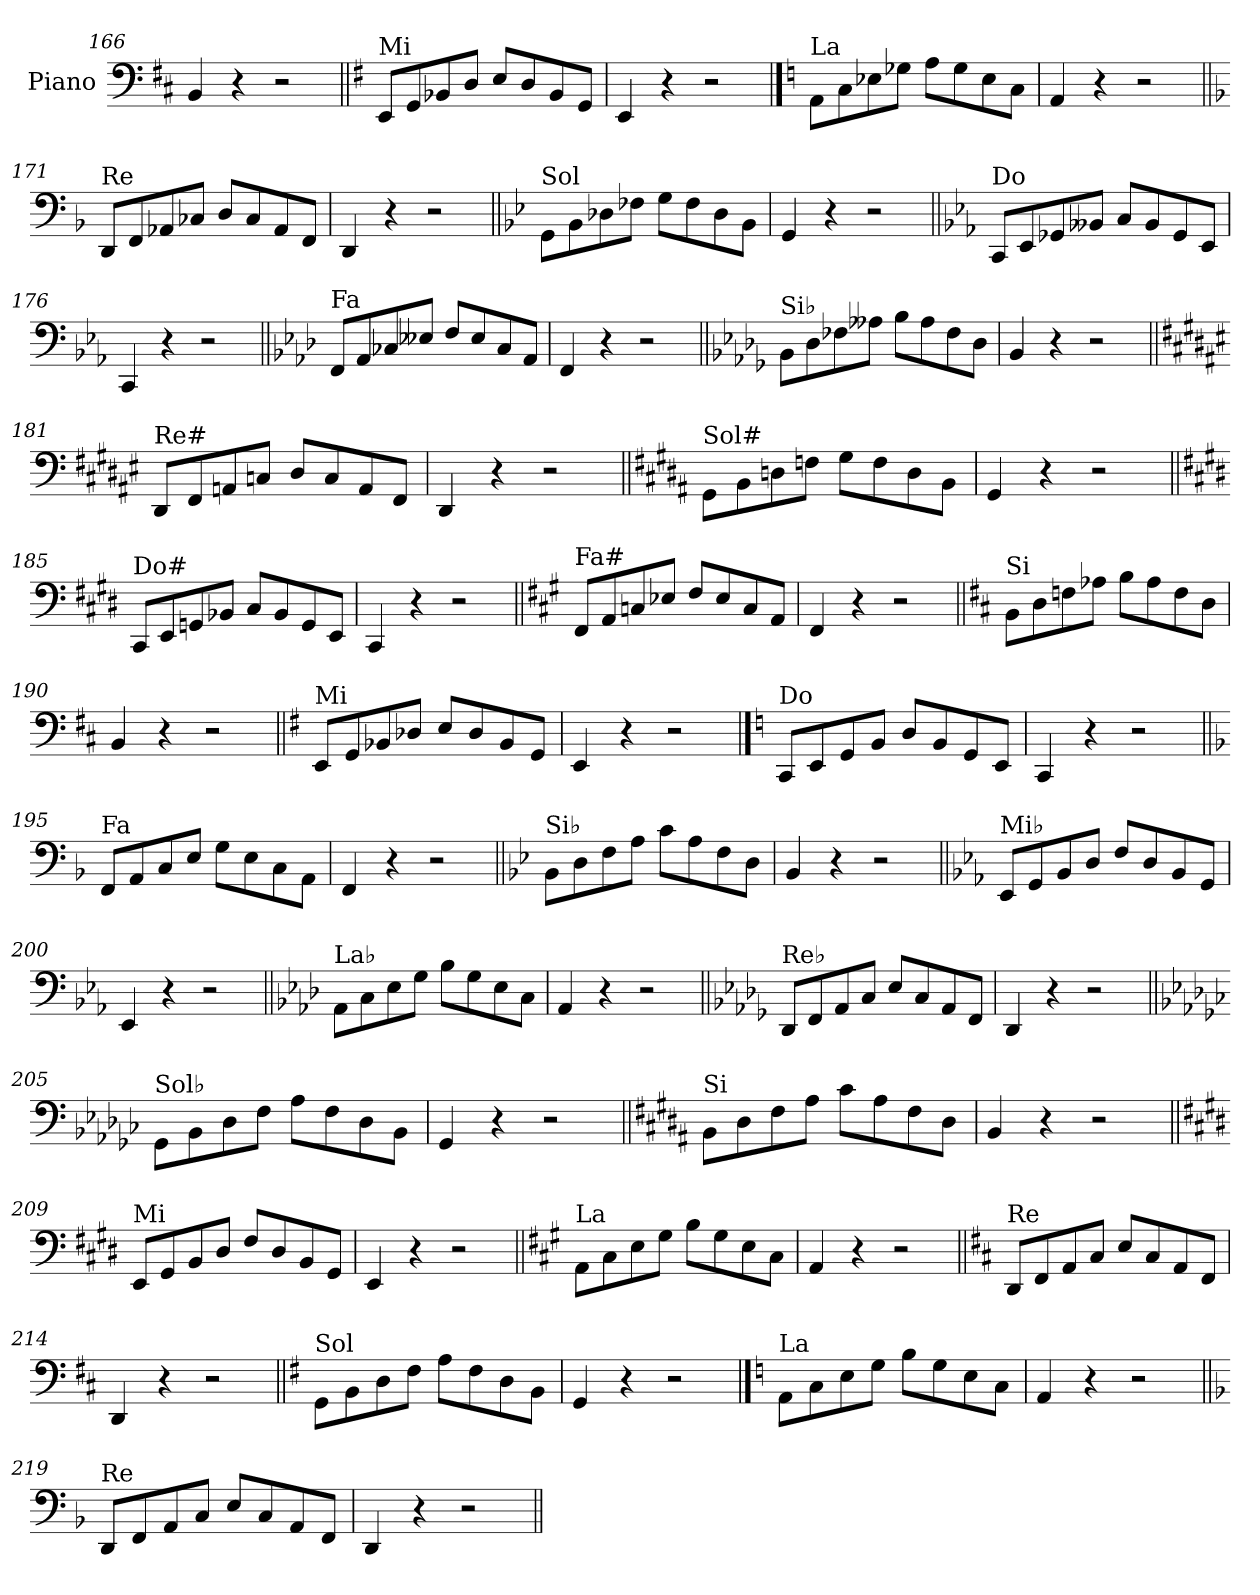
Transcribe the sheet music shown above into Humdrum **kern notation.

**kern
*part1
*staff1
*I"Piano
*I'Pno.
*clefF4
*k[f#c#]
=166
4BB/
4r
2r
=167||
*k[f#]
!LO:TX:a:t=Mi
8EE/L
8GG/
8BB-X/
8D/J
8E/L
8D/
8BB-/
8GG/J
=168
4EE/
4r
2r
!!LO:LB:g=z
==169
*k[]
!LO:TX:a:t=La
8AA\L
8C\
8E-X\
8G-X\J
8A\L
8G-\
8E-\
8C\J
=170
4AA/
4r
2r
=171||
*k[b-]
!LO:TX:a:t=Re
8DD/L
8FF/
8AA-X/
8C-X/J
8D/L
8C-/
8AA-/
8FF/J
=172
4DD/
4r
2r
=173||
*k[b-e-]
!LO:TX:a:t=Sol
8GG\L
8BB-\
8D-X\
8F-X\J
8G\L
8F-\
8D-\
8BB-\J
=174
4GG/
4r
2r
!!LO:LB:g=z
=175||
*k[b-e-a-]
!LO:TX:a:t=Do
8CC/L
8EE-/
8GG-X/
8BB--X/J
8C/L
8BB--/
8GG-/
8EE-/J
=176
4CC/
4r
2r
=177||
*k[b-e-a-d-]
!LO:TX:a:t=Fa
8FF/L
8AA-/
8C-X/
8E--X/J
8F/L
8E--/
8C-/
8AA-/J
=178
4FF/
4r
2r
=179||
*k[b-e-a-d-g-]
!LO:TX:a:t=Si♭
8BB-\L
8D-\
8F-X\
8A--X\J
8B-\L
8A--\
8F-\
8D-\J
=180
4BB-/
4r
2r
!!LO:LB:g=z
=181||
*k[f#c#g#d#a#e#]
!LO:TX:a:t=Re#
8DD#/L
8FF#/
8AAn/
8Cn/J
8D#/L
8C/
8AA/
8FF#/J
=182
4DD#/
4r
2r
=183||
*k[f#c#g#d#a#]
!LO:TX:a:t=Sol#
8GG#\L
8BB\
8Dn\
8Fn\J
8G#\L
8F\
8D\
8BB\J
=184
4GG#/
4r
2r
=185||
*k[f#c#g#d#]
!LO:TX:a:t=Do#
8CC#/L
8EE/
8GGn/
8BB-X/J
8C#/L
8BB-/
8GG/
8EE/J
=186
4CC#/
4r
2r
!!LO:LB:g=z
=187||
*k[f#c#g#]
!LO:TX:a:t=Fa#
8FF#/L
8AA/
8Cn/
8E-X/J
8F#/L
8E-/
8C/
8AA/J
=188
4FF#/
4r
2r
=189||
*k[f#c#]
!LO:TX:a:t=Si
8BB\L
8D\
8Fn\
8A-X\J
8B\L
8A-\
8F\
8D\J
=190
4BB/
4r
2r
=191||
*k[f#]
!LO:TX:a:t=Mi
8EE/L
8GG/
8BB-X/
8D-X/J
8E/L
8D-/
8BB-/
8GG/J
=192
4EE/
4r
2r
!!LO:PB:g=z
==193
*k[]
!LO:TX:a:t=Do
8CC/L
8EE/
8GG/
8BB/J
8D/L
8BB/
8GG/
8EE/J
=194
4CC/
4r
2r
=195||
*k[b-]
!LO:TX:a:t=Fa
8FF/L
8AA/
8C/
8E/J
8G\L
8E\
8C\
8AA\J
=196
4FF/
4r
2r
=197||
*k[b-e-]
!LO:TX:a:t=Si♭
8BB-\L
8D\
8F\
8A\J
8c\L
8A\
8F\
8D\J
=198
4BB-/
4r
2r
!!LO:LB:g=z
=199||
*k[b-e-a-]
!LO:TX:a:t=Mi♭
8EE-/L
8GG/
8BB-/
8D/J
8F/L
8D/
8BB-/
8GG/J
=200
4EE-/
4r
2r
=201||
*k[b-e-a-d-]
!LO:TX:a:t=La♭
8AA-\L
8C\
8E-\
8G\J
8B-\L
8G\
8E-\
8C\J
=202
4AA-/
4r
2r
=203||
*k[b-e-a-d-g-]
!LO:TX:a:t=Re♭
8DD-/L
8FF/
8AA-/
8C/J
8E-/L
8C/
8AA-/
8FF/J
=204
4DD-/
4r
2r
!!LO:LB:g=z
=205||
*k[b-e-a-d-g-c-]
!LO:TX:a:t=Sol♭
8GG-\L
8BB-\
8D-\
8F\J
8A-\L
8F\
8D-\
8BB-\J
=206
4GG-/
4r
2r
=207||
*k[f#c#g#d#a#]
!LO:TX:a:t=Si
8BB\L
8D#\
8F#\
8A#\J
8c#\L
8A#\
8F#\
8D#\J
=208
4BB/
4r
2r
=209||
*k[f#c#g#d#]
!LO:TX:a:t=Mi
8EE/L
8GG#/
8BB/
8D#/J
8F#/L
8D#/
8BB/
8GG#/J
=210
4EE/
4r
2r
!!LO:LB:g=z
=211||
*k[f#c#g#]
!LO:TX:a:t=La
8AA\L
8C#\
8E\
8G#\J
8B\L
8G#\
8E\
8C#\J
=212
4AA/
4r
2r
=213||
*k[f#c#]
!LO:TX:a:t=Re
8DD/L
8FF#/
8AA/
8C#/J
8E/L
8C#/
8AA/
8FF#/J
=214
4DD/
4r
2r
=215||
*k[f#]
!LO:TX:a:t=Sol
8GG\L
8BB\
8D\
8F#\J
8A\L
8F#\
8D\
8BB\J
=216
4GG/
4r
2r
!!LO:LB:g=z
==217
*k[]
!LO:TX:a:t=La
8AA\L
8C\
8E\
8G\J
8B\L
8G\
8E\
8C\J
=218
4AA/
4r
2r
=219||
*k[b-]
!LO:TX:a:t=Re
8DD/L
8FF/
8AA/
8C/J
8E/L
8C/
8AA/
8FF/J
=220
4DD/
4r
2r
=||
*-
